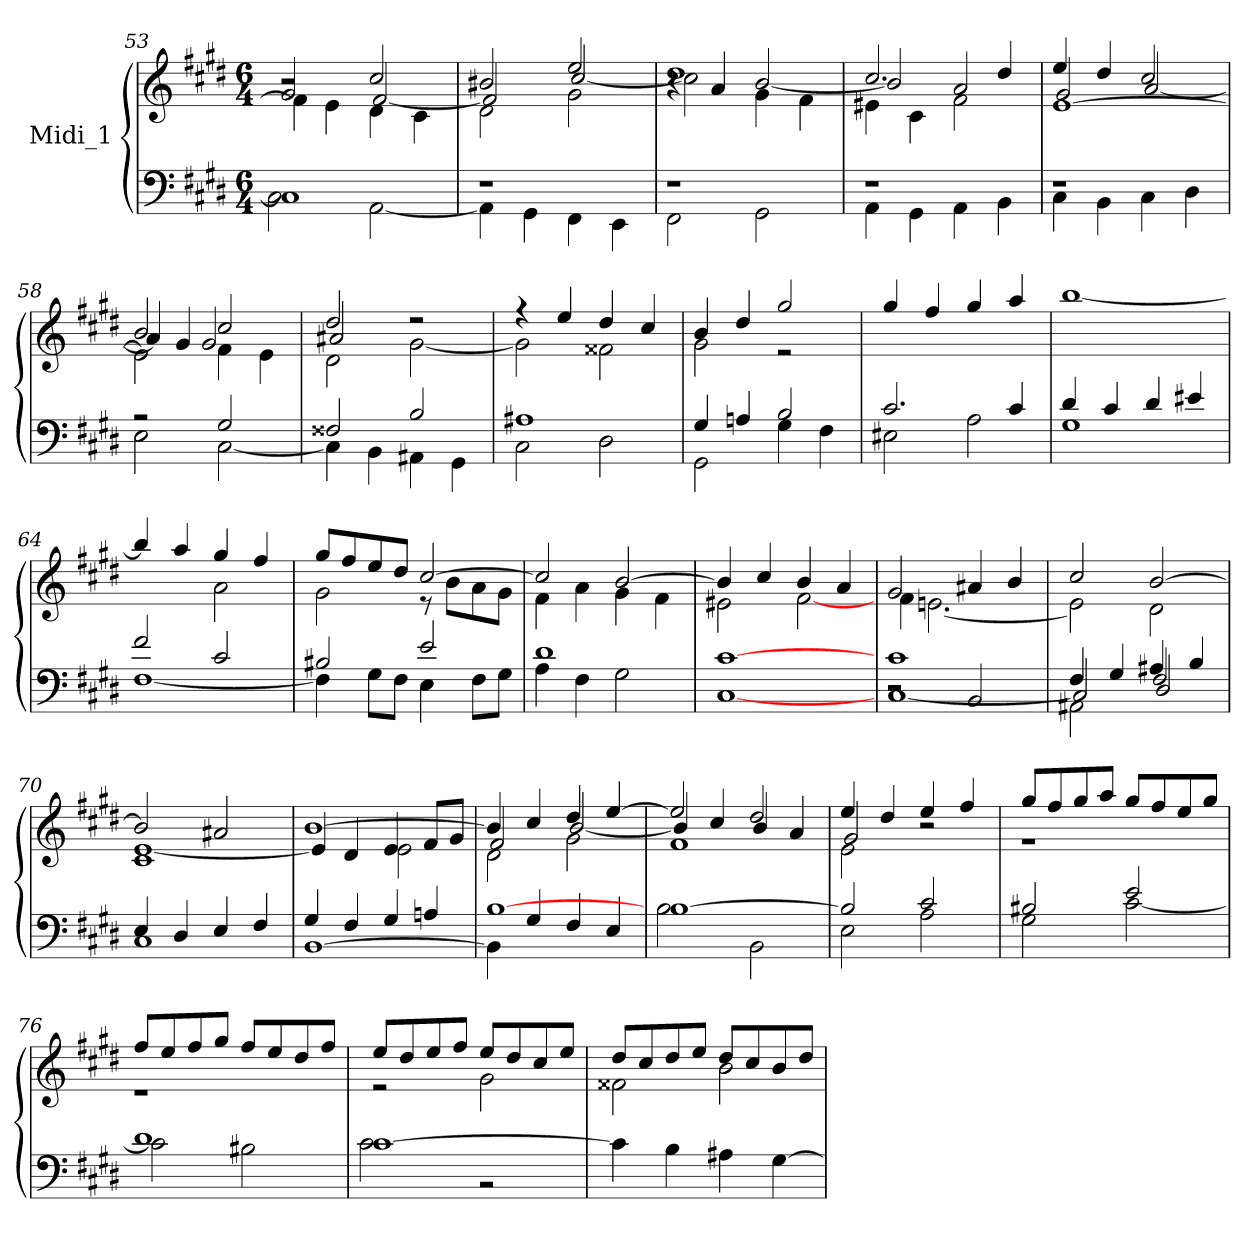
**kern	**kern
*part1	*part1
*staff2	*staff1
*I"Midi_1	*
*clefF4	*clefG2
*k[f#c#g#d#]	*k[f#c#g#d#]
*E:	*E:
*M6/4	*M6/4
=53	=53
*^	*^
*	*	*	*^
1C#/]	2C#\	2r	2g#/	4f#\]
.	.	.	.	4e\
.	[2AA\	2cc#/	[2f#/	4d#\
.	.	.	.	4c#\
!!LO:LB:g=z	!!	!!
=54	=54	=54	=54	=54
1r	4AA\]	2b#X/	2f#/]	2d#\
.	4GG#\	.	.	.
.	4FF#\	2ee/	[2cc#/	2g#\
.	4EE\	.	.	.
=55	=55	=55	=55	=55
1r	2FF#\	1dd#/	2cc#\]	4r
.	.	.	.	4a
.	2GG#\	.	[2b/	4g#\
.	.	.	.	4f#\
=56	=56	=56	=56	=56
1r	4AA\	2.cc#/	2b/]	4e#X\
.	4GG#\	.	.	4c#\
.	4AA\	.	2a/	2f#\
.	4BB\	4dd#/	.	.
=57	=57	=57	=57	=57
1r	4C#\	4ee/	2g#/	[1e/
.	4BB\	4dd#/	.	.
.	4C#\	2cc#/	[2a/	.
.	4D#\	.	.	.
!!LO:LB:g=z	!!	!!
=58	=58	=58	=58	=58
2r	2E\	2b/	4a/]	2e\]
.	.	.	4g#/	.
2G#/	[2C#\	2cc#/	4f#\	2g#/
.	.	.	4e\	.
=59	=59	=59	=59	=59
2F##X/	4C#\]	2dd#/	2a#X/	2d#\
.	4BB\	.	.	.
2B/	4AA#X\	2r	[2g#\	2ryy
.	4GG#\	.	.	.
=60	=60	=60	=60	=60
1A#X	2C#\	4r	2g#\]	1ryy
.	.	4ee/	.	.
.	2D#\	4dd#/	2f##X\	.
.	.	4cc#/	.	.
=61	=61	=61	=61	=61
4G#/	2GG#\	4b/	2g#\	1ryy
4An/	.	4dd#/	.	.
4G#\	2B/	2gg#/	2r	.
4F#\	.	.	.	.
!!LO:LB:g=z	!!	!!
=62	=62	=62	=62	=62
*	*^	*	*	*
2.c#/	2E#X\	1ryy	4gg#/	1ryy	1ryy
.	.	.	4ff#/	.	.
.	2A\	.	4gg#/	.	.
4c#/	.	.	4aa/	.	.
=63	=63	=63	=63	=63	=63
4d#/	1G#\	1ryy	[1bb/	1ryy	1ryy
4c#/	.	.	.	.	.
4d#/	.	.	.	.	.
4e#X/	.	.	.	.	.
=64	=64	=64	=64	=64	=64
2f#/	[1F#\	1ryy	4bb/]	2ryy	1ryy
.	.	.	4aa/	.	.
2c#/	.	.	4gg#/	2a\	.
.	.	.	4ff#/	.	.
=65	=65	=65	=65	=65	=65
2B#X/	4F#\]	1ryy	8gg#/L	2g#\	1ryy
.	.	.	8ff#/	.	.
.	8G#\L	.	8ee/	.	.
.	8F#\J	.	8dd#/J	.	.
2e/	4E\	.	[2cc#/	8r	.
.	.	.	.	8b\L	.
.	8F#\L	.	.	8a\	.
.	8G#\J	.	.	8g#\J	.
!!LO:LB:g=z	!!	!!
=66	=66	=66	=66	=66	=66
1d#/	4A\	1ryy	2cc#/]	4f#\	1ryy
.	4F#\	.	.	4a\	.
.	2G#\	.	[2b/	4g#\	.
.	.	.	.	4f#\	.
=67	=67	=67	=67	=67	=67
[1c#/	[1C#\	1ryy	4b/]	2e#X\	1ryy
.	.	.	4cc#/	.	.
.	.	.	4b/	[2f#\	.
.	.	.	4a/	.	.
=68	=68	=68	=68	=68	=68
1c#/	[1C#\	2r	2g#/	4f#\	1ryy
.	.	.	.	[2.en\	.
.	.	2BB/	4a#X/	.	.
.	.	.	4b/	.	.
=69	=69	=69	=69	=69	=69
4F#/	2C#/]	2AA#X\	2cc#/	2e\]	1ryy
4G#/	.	.	.	.	.
4A#X/	2F#/	2D#/	[2b/	2d#\	.
4B/	.	.	.	.	.
!!LO:LB:g=z	!!	!!
=70	=70	=70	=70	=70	=70
4E/	1ryy	1C#/	2b/]	[1e\	1c#\
4D#/	.	.	.	.	.
4E/	.	.	2a#X/	.	.
4F#/	.	.	.	.	.
=71	=71	=71	=71	=71	=71
4G#/	1ryy	[1BB\	[1b/	4e/]	2ryy
4F#/	.	.	.	4d#/	.
4G#/	.	.	.	4e/	2e\
4An/	.	.	.	8f#/L	.
.	.	.	.	8g#/J	.
=72	=72	=72	=72	=72	=72
[1B/	1ryy	4BB\]	4b/]	2f#/	2d#\
.	.	4G#/	4cc#/	.	.
.	.	4F#/	4dd#/	[2b/	2g#\
.	.	4E/	[4ee/	.	.
=73	=73	=73	=73	=73	=73
[1B/	1ryy	2B\	2ee/]	4b/]	1f#\
.	.	.	.	4cc#/	.
.	.	2BB\	2dd#/	4b/	.
.	.	.	.	4a/	.
!!LO:LB:g=z	!!	!!
=74	=74	=74	=74	=74	=74
2B/]	1ryy	2E\	4ee/	2g#/	2e\
.	.	.	4dd#/	.	.
2c#/	.	2A\	4ee/	2r	2r
.	.	.	4ff#/	.	.
=75	=75	=75	=75	=75	=75
2B#X/	2G#\	1ryy	8gg#/L	1r	1ryy
.	.	.	8ff#/	.	.
.	.	.	8gg#/	.	.
.	.	.	8aa/J	.	.
2e/	[2c#\	.	8gg#/L	.	.
.	.	.	8ff#/	.	.
.	.	.	8ee/	.	.
.	.	.	8gg#/J	.	.
=76	=76	=76	=76	=76	=76
1d#/	2c#\]	1ryy	8ff#L	1r	1ryy
.	.	.	8ee/	.	.
.	.	.	8ff#/	.	.
.	.	.	8gg#/J	.	.
.	2B#X\	.	8ff#L	.	.
.	.	.	8ee/	.	.
.	.	.	8dd#/	.	.
.	.	.	8ff#/J	.	.
=77	=77	=77	=77	=77	=77
[1c#/	2c#\	1ryy	8ee/L	2r	1ryy
.	.	.	8dd#/	.	.
.	.	.	8ee/	.	.
.	.	.	8ff#/J	.	.
.	2r	.	8ee/L	2g#\	.
.	.	.	8dd#/	.	.
.	.	.	8cc#/	.	.
.	.	.	8ee/J	.	.
!!LO:LB:g=z	!!	!!
=78	=78	=78	=78	=78	=78
4c#\]	1ryy	1ryy	8dd#L	2f##X\	1ryy
.	.	.	8cc#/	.	.
4B\	.	.	8dd#/	.	.
.	.	.	8ee/J	.	.
4A#X\	.	.	8dd#L	2b\	.
.	.	.	8cc#/	.	.
[4G#\	.	.	8b/	.	.
.	.	.	8dd#/J	.	.
*v	*v	*v	*	*	*
*	*v	*v	*v
=	=
*-	*-
